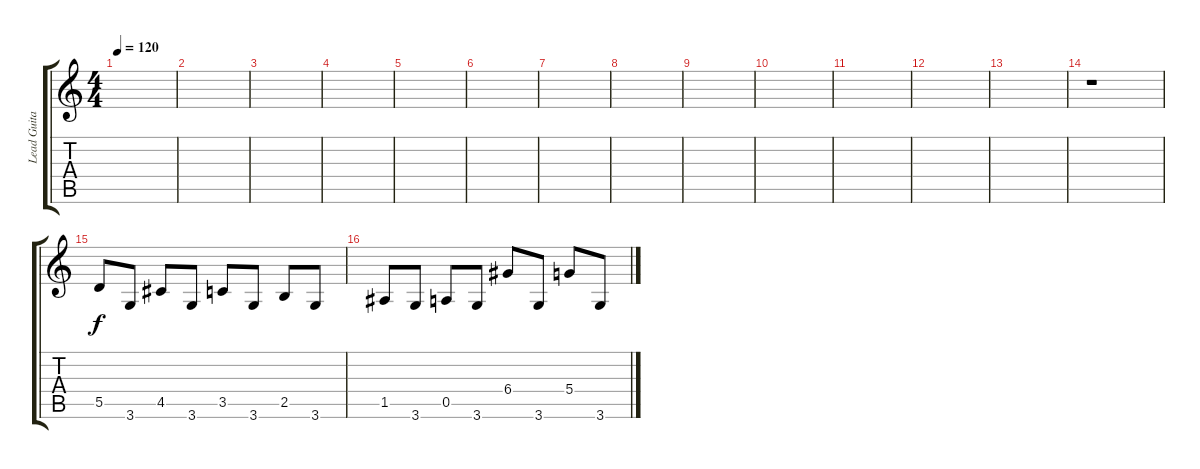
\track ("Lead Guitar" "Lead Guita") {instrument distortionguitar}
\staff {score tabs}
\tuning (E4 B3 G3 D3 A2 E2) {hide}
\ts (4 4)
\tempo 120
\clef g2
\ks c
|
|
|
|
|
|
|
|
|
|
|
|
|
r.1 |
5.5.8 3.6.8 4.5.8 3.6.8 3.5.8 3.6.8 2.5.8 3.6.8 |
1.5.8 3.6.8 0.5.8 3.6.8 6.4.8 3.6.8 5.4.8 3.6.8
